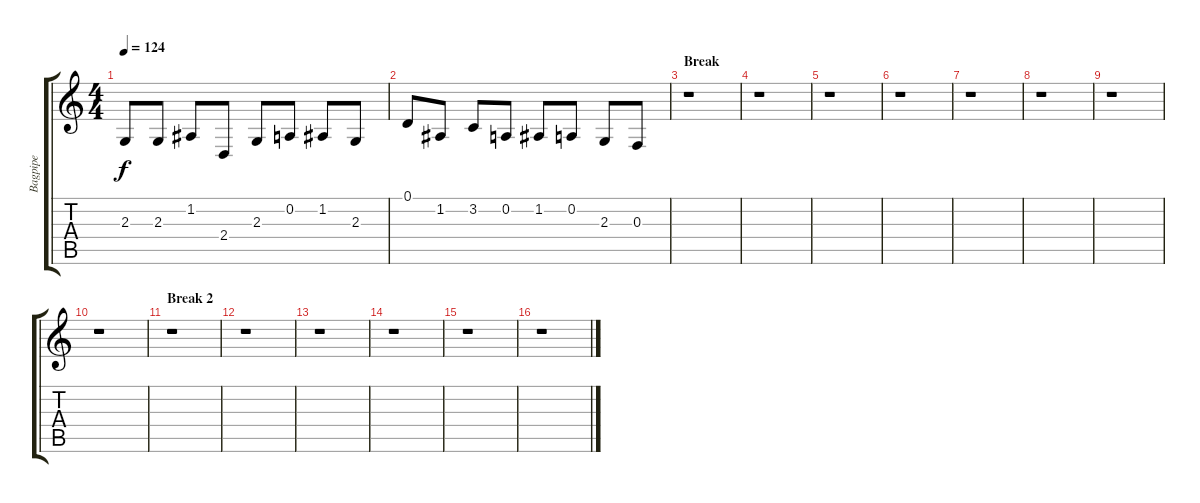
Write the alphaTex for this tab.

\track ("Bagpipe" "Bagpipe") {instrument bagpipe}
\staff {score tabs}
\tuning (D4 A3 F3 C3 G2 D2) {hide}
\ts (4 4)
\tempo 124
\clef g2
\ks c
2.3.8{dy f} 2.3.8 1.2.8 2.4.8 2.3.8 0.2.8 1.2.8 2.3.8 |
0.1.8 1.2.8 3.2.8 0.2.8 1.2.8 0.2.8 2.3.8 0.3.8 |
\section ("" "Break ")
r.1 |
r.1 |
r.1 |
r.1 |
r.1 |
r.1 |
r.1 |
r.1 |
\section ("" "Break 2")
r.1 |
r.1 |
r.1 |
r.1 |
r.1 |
r.1
